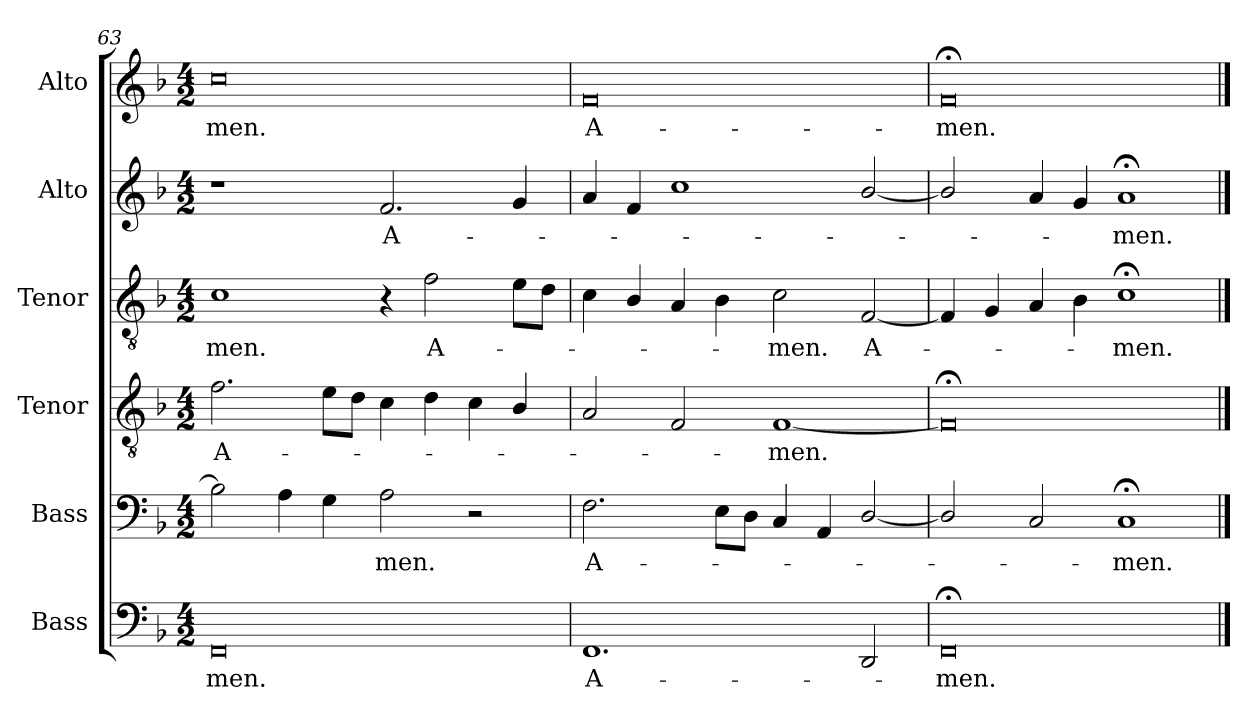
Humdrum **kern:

**kern	**text	**kern	**text	**kern	**text	**kern	**text	**kern	**text	**kern	**text
*part6	*part6	*part5	*part5	*part4	*part4	*part3	*part3	*part2	*part2	*part1	*part1
*staff6	*staff6	*staff5	*staff5	*staff4	*staff4	*staff3	*staff3	*staff2	*staff2	*staff1	*staff1
*I"Bass	*	*I"Bass	*	*I"Tenor	*	*I"Tenor	*	*I"Alto	*	*I"Alto	*
*I'B.	*	*I'B.	*	*I'T.	*	*I'T.	*	*I'A.	*	*I'A.	*
*clefF4	*	*clefF4	*	*clefGv2	*	*clefGv2	*	*clefG2	*	*clefG2	*
*	*	*	*	*ITrd7c12	*	*ITrd7c12	*	*	*	*	*
*k[b-]	*	*k[b-]	*	*k[b-]	*	*k[b-]	*	*k[b-]	*	*k[b-]	*
*F:	*	*F:	*	*F:	*	*F:	*	*F:	*	*F:	*
*M4/2	*	*M4/2	*	*M4/2	*	*M4/2	*	*M4/2	*	*M4/2	*
=63	=63	=63	=63	=63	=63	=63	=63	=63	=63	=63	=63
!	!LO:LY:b:color=#000000	!	!	!	!	!	!	!	!	!	!
!	!	!	!	!	!LO:LY:b:color=#000000	!	!	!	!	!	!
!	!	!	!	!	!	!	!LO:LY:b:color=#000000	!	!	!	!
!	!	!	!	!	!	!	!	!	!	!	!LO:LY:b:color=#000000
0FFi	-men.	2B-i\]	.	2.Fi\	A-	1Ci	-men.	1r	.	0cci	-men.
.	.	4Ai\	.	.	.	.	.	.	.	.	.
.	.	4Gi\	.	8Ei\L	.	.	.	.	.	.	.
.	.	.	.	8Di\J	.	.	.	.	.	.	.
!	!	!	!LO:LY:b:color=#000000	!	!	!	!	!	!	!	!
!	!	!	!	!	!	!	!	!	!LO:LY:b:color=#000000	!	!
.	.	2Ai\	-men.	4Ci\	.	4r	.	2.fi/	A-	.	.
!	!	!	!	!	!	!	!LO:LY:b:color=#000000	!	!	!	!
.	.	.	.	4Di\	.	2Fi\	A-	.	.	.	.
.	.	2r	.	4Ci\	.	.	.	.	.	.	.
.	.	.	.	4BB-i/	.	8Ei\L	.	4gi/	.	.	.
.	.	.	.	.	.	8Di\J	.	.	.	.	.
=64	=64	=64	=64	=64	=64	=64	=64	=64	=64	=64	=64
!	!LO:LY:b:color=#000000	!	!	!	!	!	!	!	!	!	!
!	!	!	!LO:LY:b:color=#000000	!	!	!	!	!	!	!	!
!	!	!	!	!	!	!	!	!	!	!	!LO:LY:b:color=#000000
1.FFi	A-	2.Fi\	A-	2AAi/	.	4Ci\	.	4ai/	.	0fi	A-
.	.	.	.	.	.	4BB-i/	.	4fi/	.	.	.
.	.	.	.	2FFi/	.	4AAi/	.	1cci	.	.	.
.	.	8Ei\L	.	.	.	4BB-i\	.	.	.	.	.
.	.	8Di\J	.	.	.	.	.	.	.	.	.
!	!	!	!	!	!LO:LY:b:color=#000000	!	!	!	!	!	!
!	!	!	!	!	!	!	!LO:LY:b:color=#000000	!	!	!	!
.	.	4Ci/	.	[1FFi	-men.	2Ci\	-men.	.	.	.	.
.	.	4AAi/	.	.	.	.	.	.	.	.	.
!	!	!	!	!	!	!	!LO:LY:b:color=#000000	!	!	!	!
2DDi/	.	[2Di/	.	.	.	[2FFi/	A-	[2b-i/	.	.	.
=65	=65	=65	=65	=65	=65	=65	=65	=65	=65	=65	=65
!	!LO:LY:b:color=#000000	!	!	!	!	!	!	!	!	!	!
!	!	!	!	!	!	!	!	!	!	!	!LO:LY:b:color=#000000
0FF;i	-men.	2Di/]	.	0FF;i]	.	4FFi/]	.	2b-i/]	.	0f;i	-men.
.	.	.	.	.	.	4GGi/	.	.	.	.	.
.	.	2Ci/	.	.	.	4AAi/	.	4ai/	.	.	.
.	.	.	.	.	.	4BB-i\	.	4gi/	.	.	.
!	!	!	!LO:LY:b:color=#000000	!	!	!	!	!	!	!	!
!	!	!	!	!	!	!	!LO:LY:b:color=#000000	!	!	!	!
!	!	!	!	!	!	!	!	!	!LO:LY:b:color=#000000	!	!
.	.	1C;i	-men.	.	.	1C;i	-men.	1a;i	-men.	.	.
==	==	==	==	==	==	==	==	==	==	==	==
*-	*-	*-	*-	*-	*-	*-	*-	*-	*-	*-	*-
